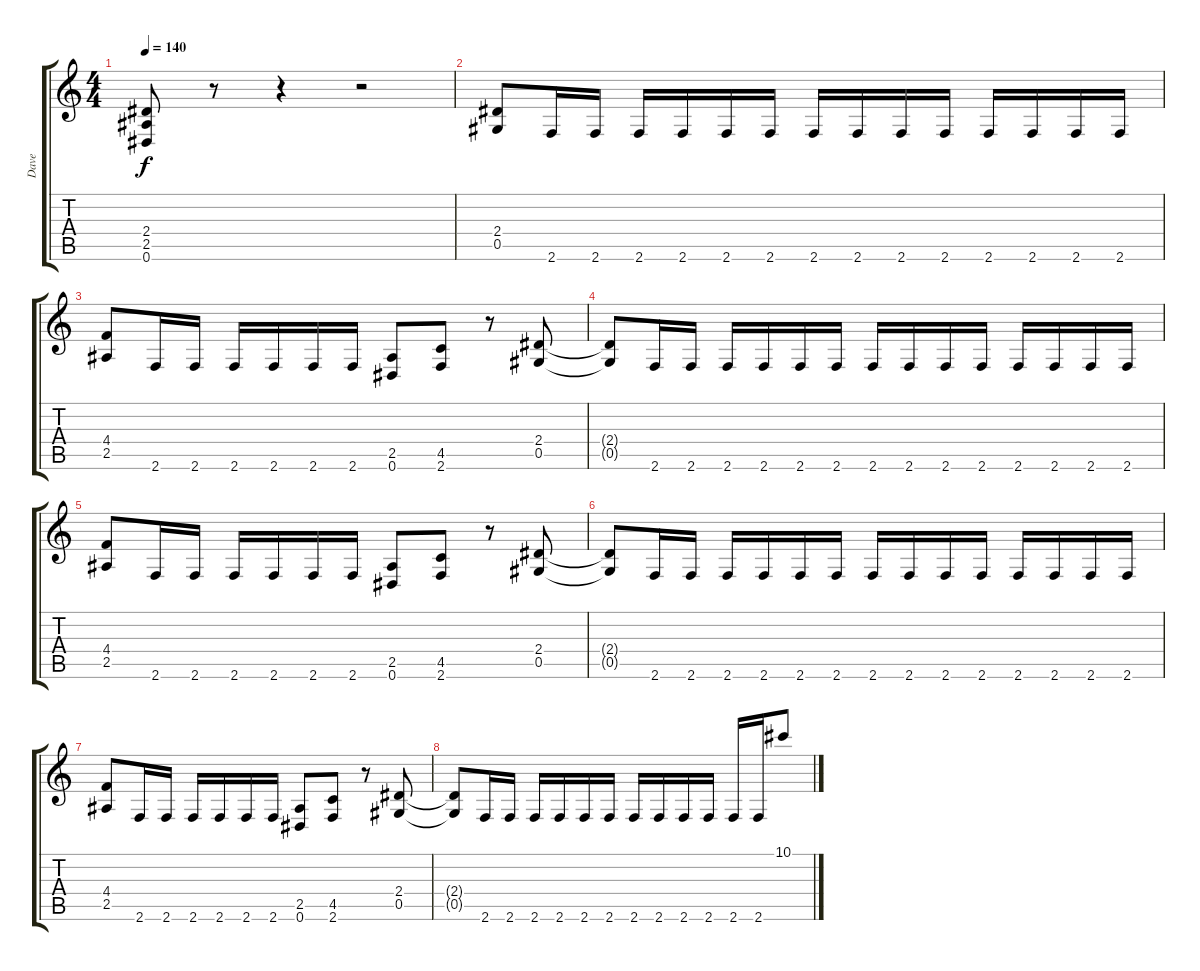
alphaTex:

\track ("Dave" "Dave") {instrument distortionguitar}
\staff {score tabs}
\tuning (Eb4 Bb3 Gb3 Db3 Ab2 Eb2) {hide}
\ts (4 4)
\tempo 140
\clef g2
\ks c
(2.4 2.5 0.6).8{dy f} r.8 r.4 r.2 |
(2.4 0.5).8 2.6.16 2.6.16 2.6.16 2.6.16 2.6.16 2.6.16 2.6.16 2.6.16 2.6.16 2.6.16 2.6.16 2.6.16 2.6.16 2.6.16 |
(4.4 2.5).8 2.6.16 2.6.16 2.6.16 2.6.16 2.6.16 2.6.16 (2.5 0.6).8 (4.5 2.6).8 r.8 (2.4 0.5).8 |
(2.4{t} 0.5{t}).8 2.6.16 2.6.16 2.6.16 2.6.16 2.6.16 2.6.16 2.6.16 2.6.16 2.6.16 2.6.16 2.6.16 2.6.16 2.6.16 2.6.16 |
(4.4 2.5).8 2.6.16 2.6.16 2.6.16 2.6.16 2.6.16 2.6.16 (2.5 0.6).8 (4.5 2.6).8 r.8 (2.4 0.5).8 |
(2.4{t} 0.5{t}).8 2.6.16 2.6.16 2.6.16 2.6.16 2.6.16 2.6.16 2.6.16 2.6.16 2.6.16 2.6.16 2.6.16 2.6.16 2.6.16 2.6.16 |
(4.4 2.5).8 2.6.16 2.6.16 2.6.16 2.6.16 2.6.16 2.6.16 (2.5 0.6).8 (4.5 2.6).8 r.8 (2.4 0.5).8 |
(2.4{t} 0.5{t}).8 2.6.16 2.6.16 2.6.16 2.6.16 2.6.16 2.6.16 2.6.16 2.6.16 2.6.16 2.6.16 2.6.16 2.6.16 10.1.8
